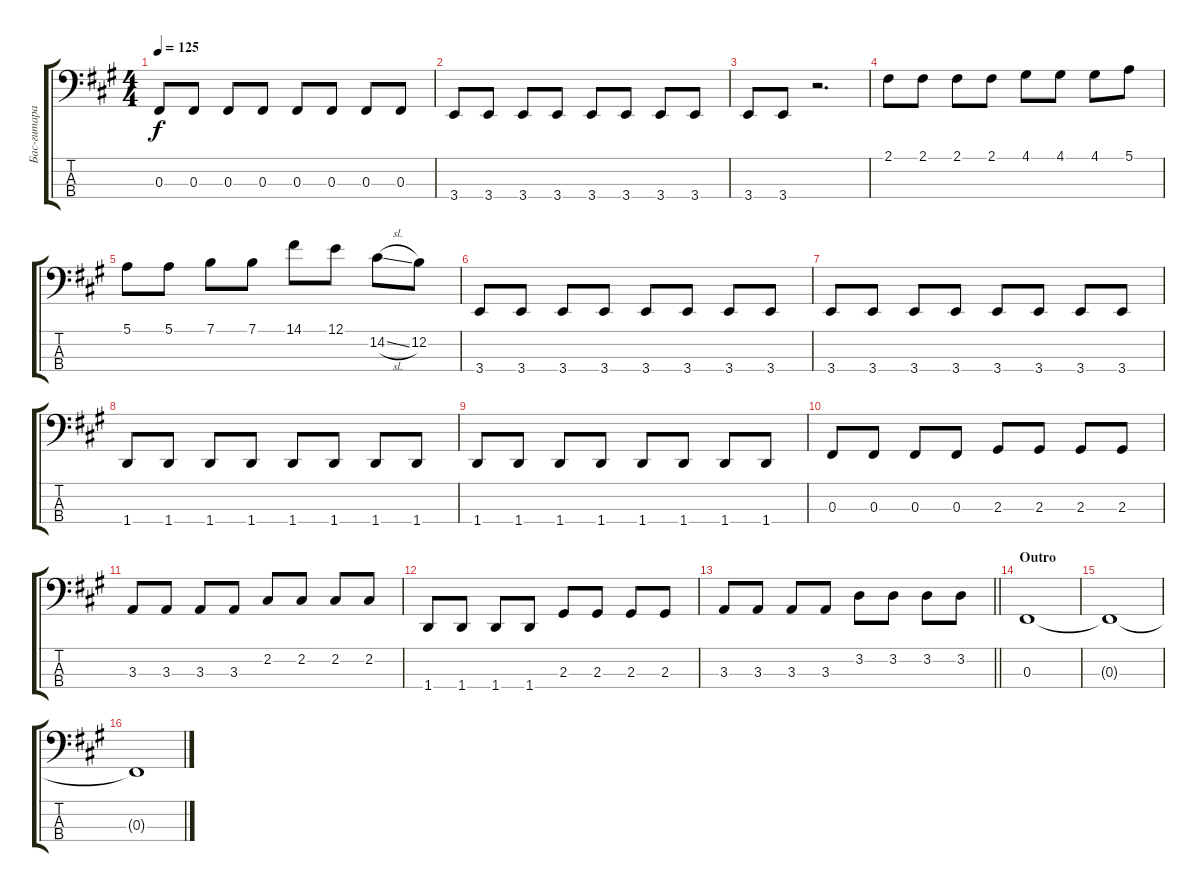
\track ("Бас-гитара" "Бас-гитара") {instrument electricbassfinger}
\staff {score tabs}
\tuning (E2 B1 Gb1 Db1) {hide}
\ts (4 4)
\tempo 125
\clef f4
\ks f#minor
0.3.8{dy f} 0.3.8 0.3.8 0.3.8 0.3.8 0.3.8 0.3.8 0.3.8 |
3.4.8 3.4.8 3.4.8 3.4.8 3.4.8 3.4.8 3.4.8 3.4.8 |
3.4.8 3.4.8 r.2{d} |
2.1.8 2.1.8 2.1.8 2.1.8 4.1.8 4.1.8 4.1.8 5.1.8 |
5.1.8 5.1.8 7.1.8 7.1.8 14.1.8 12.1.8 14.2{sl}.8 12.2.8 |
3.4.8 3.4.8 3.4.8 3.4.8 3.4.8 3.4.8 3.4.8 3.4.8 |
3.4.8 3.4.8 3.4.8 3.4.8 3.4.8 3.4.8 3.4.8 3.4.8 |
1.4.8 1.4.8 1.4.8 1.4.8 1.4.8 1.4.8 1.4.8 1.4.8 |
1.4.8 1.4.8 1.4.8 1.4.8 1.4.8 1.4.8 1.4.8 1.4.8 |
0.3.8 0.3.8 0.3.8 0.3.8 2.3.8 2.3.8 2.3.8 2.3.8 |
3.3.8 3.3.8 3.3.8 3.3.8 2.2.8 2.2.8 2.2.8 2.2.8 |
1.4.8 1.4.8 1.4.8 1.4.8 2.3.8 2.3.8 2.3.8 2.3.8 |
\barLineRight lightlight
3.3.8 3.3.8 3.3.8 3.3.8 3.2.8 3.2.8 3.2.8 3.2.8 |
\section ("" "Outro")
0.3.1 |
0.3{t}.1 |
0.3{t}.1
